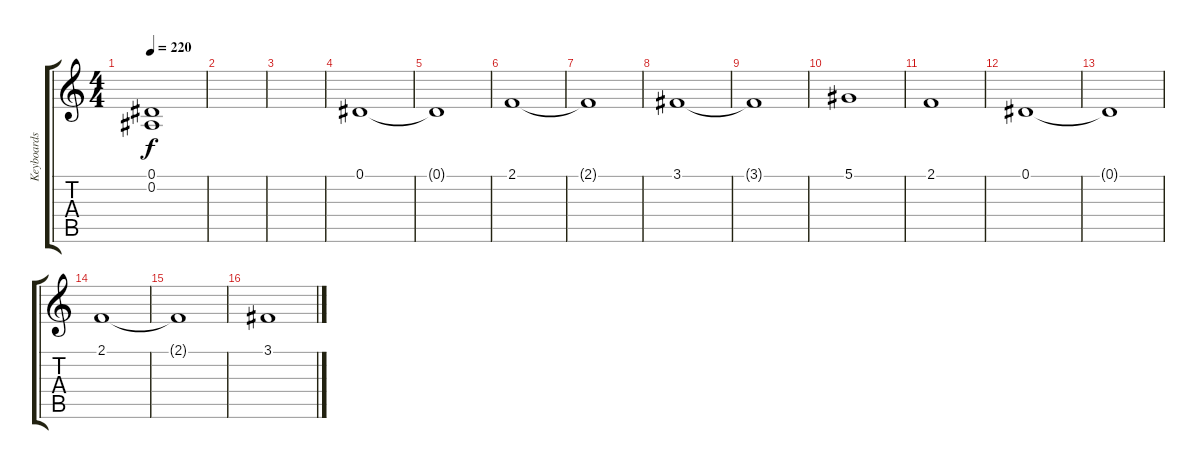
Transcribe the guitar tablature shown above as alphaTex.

\track ("Keyboards 2" "Keyboards ") {instrument stringensemble1}
\staff {score tabs}
\tuning (Eb4 Bb3 Gb3 Db3 Ab2 Eb2) {hide}
\ts (4 4)
\tempo 220
\clef g2
\ks c
(0.1{t} 0.2{t}).1{dy f} |
|
|
0.1.1 |
0.1{t}.1 |
2.1.1 |
2.1{t}.1 |
3.1.1 |
3.1{t}.1 |
5.1.1 |
2.1.1 |
0.1.1 |
0.1{t}.1 |
2.1.1 |
2.1{t}.1 |
3.1.1
